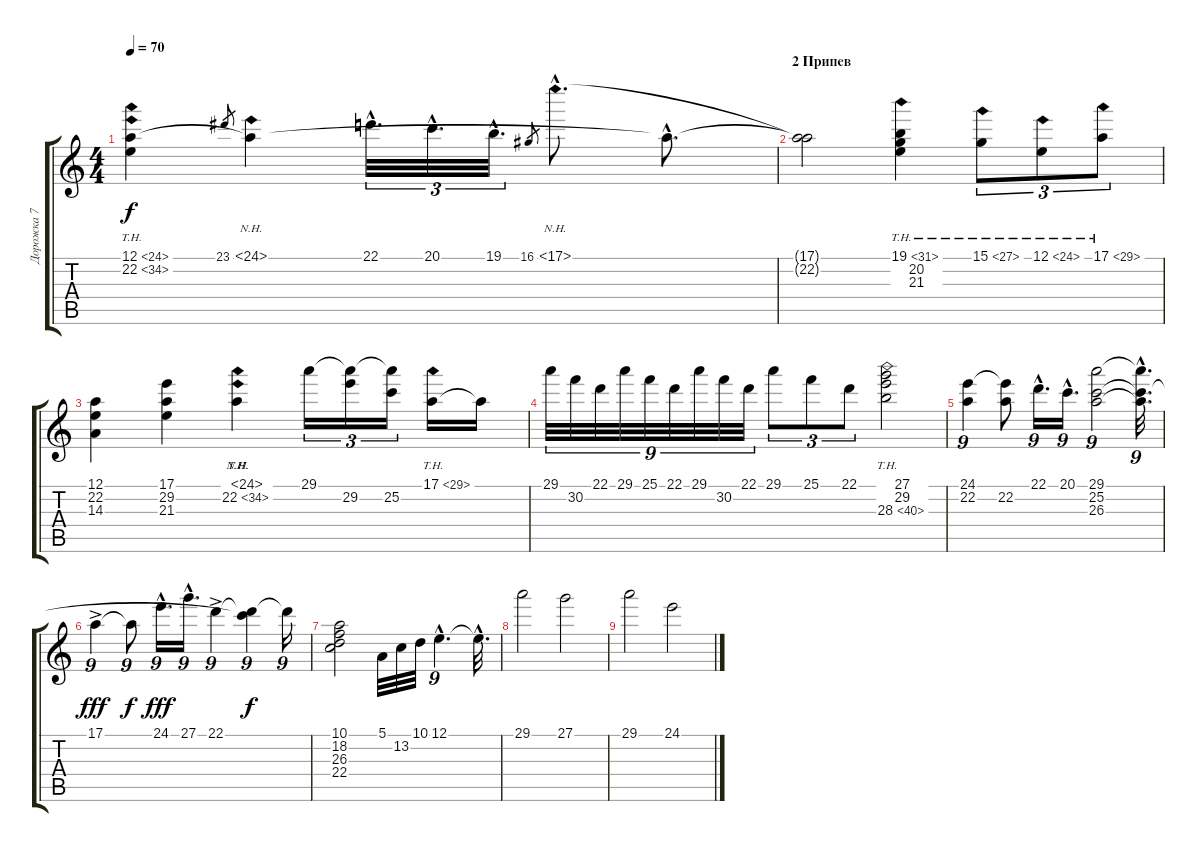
\track ("Дорожка 7" "Дорожка 7") {instrument rockorgan}
\staff {score tabs}
\tuning (E4 B3 G3 D3 A2 E2) {hide}
\ts (4 4)
\tempo 70
\clef g2
\ks c
(12.1{th 12} 22.2{th 12}).4{dy f} 23.1.8{gr} (24.1{nh} 22.2{t}).4 22.1{hac}.32{d tu (3 2)} 20.1{hac}.32{d tu (3 2)} 19.1{hac}.32{d tu (3 2)} 16.1.8{gr} 17.1{nh hac}.8{d} 22.2{hac t}.8{d} |
\section ("" "2 Припев")
(17.1{t} 22.2{t}).2 (19.1{th 12} 20.2 21.3).4 15.1{th 12}.8{tu (3 2)} 12.1{th 12}.8{tu (3 2)} 17.1{th 12}.8{tu (3 2)} |
(12.1 22.2 14.3).4 (17.1 29.2 21.3).4 (24.1{nh} 22.2{th 12}).4 29.1.16{tu (3 2)} (29.1{t} 29.2).16{tu (3 2)} (29.1{t} 25.2).16{tu (3 2)} 17.1{th 12}.16 17.1{t}.16 |
29.1.32{tu (9 8)} 30.2.32{tu (9 8)} 22.1.32{tu (9 8)} 29.1.32{tu (9 8)} 25.1.32{tu (9 8)} 22.1.32{tu (9 8)} 29.1.32{tu (9 8)} 30.2.32{tu (9 8)} 22.1.32{tu (9 8)} 29.1.8{tu (3 2)} 25.1.8{tu (3 2)} 22.1.8{tu (3 2)} (27.1 29.2 28.3{th 12}).2 |
(24.1 22.2).4{tu (9 8)} (24.1{t} 22.2).8 22.1{hac}.16{d tu (9 8)} 20.1{hac}.16{d tu (9 8)} (29.1 25.2 26.3).2{tu (9 8)} (29.1{hac t} 25.2{hac t} 26.3{hac t}).32{d tu (9 8)} |
17.1{ac}.4{tu (9 8) dy fff} 17.1{t}.8{tu (9 8) dy f} 24.1{hac}.16{d tu (9 8) dy fff} 27.1{hac}.16{d tu (9 8)} 22.1{ac}.4{tu (9 8)} (22.1{t} 25.2{t}).4{tu (9 8) dy f} 22.1{t}.16{tu (9 8)} |
(10.1 18.2 26.3 22.4).2 5.1.32 13.2.32 10.1.32 12.1{hac}.4{d tu (9 8)} 12.1{hac t}.32{d} |
29.1.2 27.1.2 |
29.1.2 24.1.2
